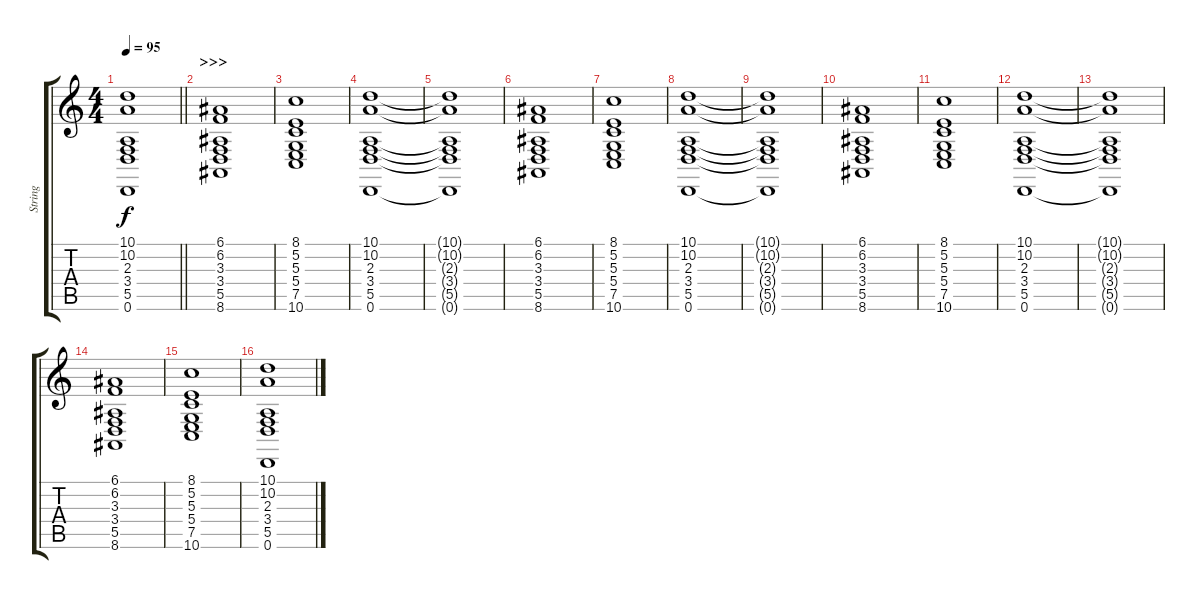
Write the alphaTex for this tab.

\track ("String" "String") {instrument stringensemble1}
\staff {score tabs}
\tuning (E4 B3 G3 D3 A2 D2) {hide}
\ts (4 4)
\tempo 95
\clef g2
\barLineRight lightlight
\ks c
(10.1{t} 10.2{t} 2.3{t} 3.4{t} 5.5{t} 0.6{t}).1{dy f} |
\section ("" ">>>")
(6.1 6.2 3.3 3.4 5.5 8.6).1 |
(8.1 5.2 5.3 5.4 7.5 10.6).1 |
(10.1 10.2 2.3 3.4 5.5 0.6).1 |
(10.1{t} 10.2{t} 2.3{t} 3.4{t} 5.5{t} 0.6{t}).1 |
(6.1 6.2 3.3 3.4 5.5 8.6).1 |
(8.1 5.2 5.3 5.4 7.5 10.6).1 |
(10.1 10.2 2.3 3.4 5.5 0.6).1 |
(10.1{t} 10.2{t} 2.3{t} 3.4{t} 5.5{t} 0.6{t}).1 |
(6.1 6.2 3.3 3.4 5.5 8.6).1 |
(8.1 5.2 5.3 5.4 7.5 10.6).1 |
(10.1 10.2 2.3 3.4 5.5 0.6).1 |
(10.1{t} 10.2{t} 2.3{t} 3.4{t} 5.5{t} 0.6{t}).1 |
(6.1 6.2 3.3 3.4 5.5 8.6).1 |
(8.1 5.2 5.3 5.4 7.5 10.6).1 |
(10.1 10.2 2.3 3.4 5.5 0.6).1
